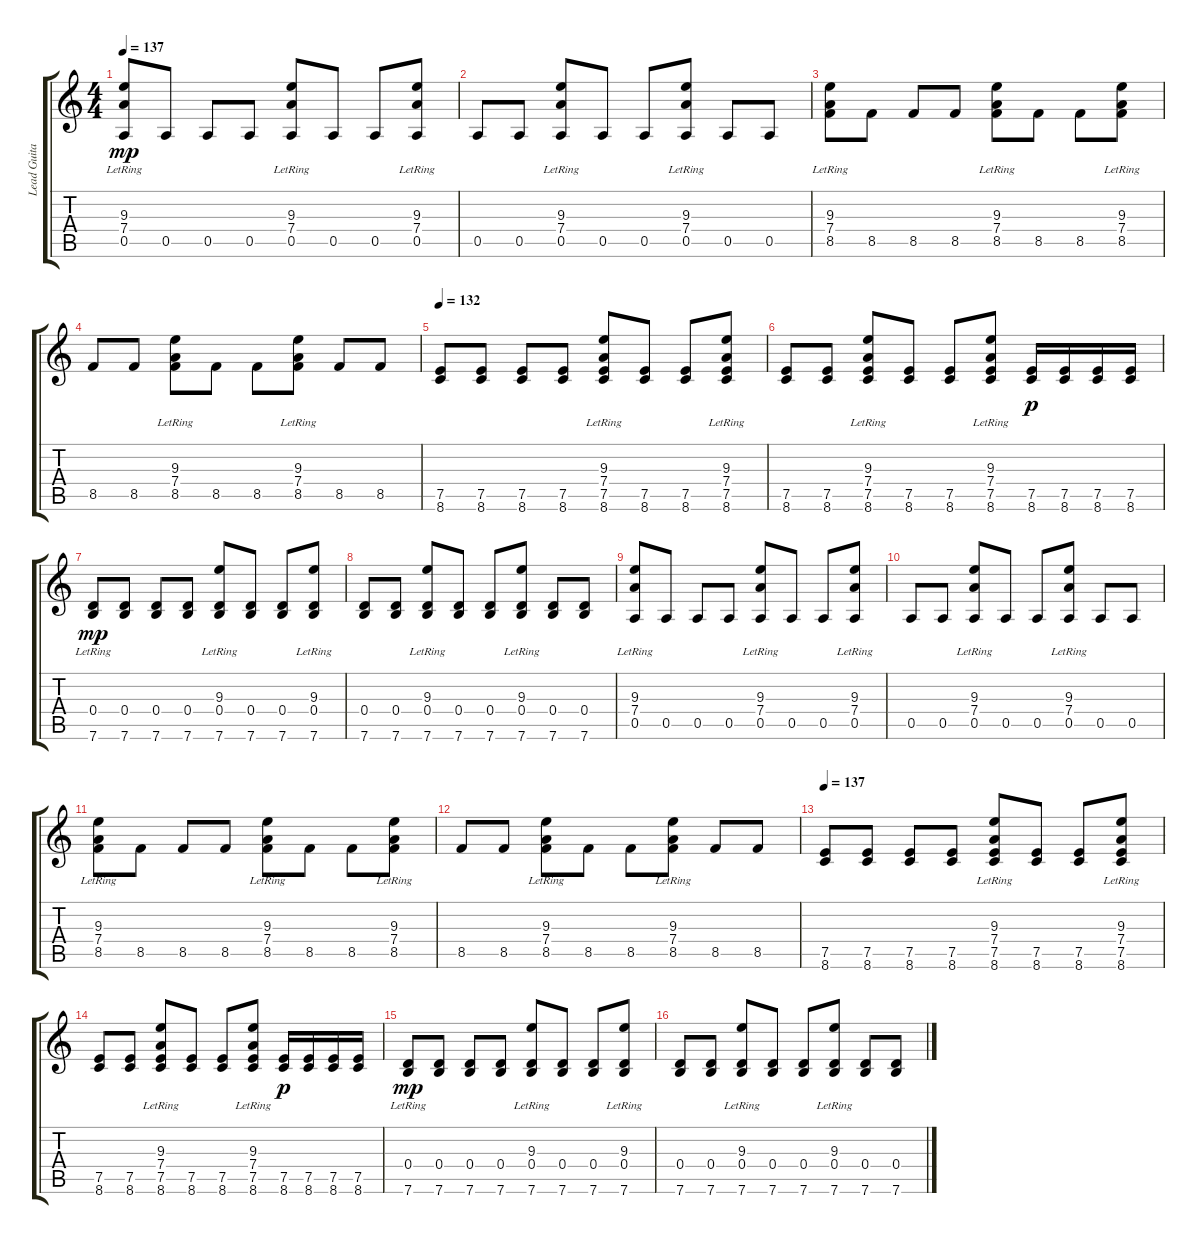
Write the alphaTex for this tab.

\track ("Lead Guitar (Chris)" "Lead Guita") {instrument electricguitarjazz}
\staff {score tabs}
\tuning (E4 B3 G3 D3 A2 E2) {hide}
\ts (4 4)
\tempo 137
\tempo 129
\tempo 137
\clef g2
\ks c
(9.3{lr} 7.4{lr} 0.5).8{dy mp instrument electricguitarjazz} 0.5.8 0.5.8 0.5.8 (9.3{lr} 7.4{lr} 0.5).8 0.5.8 0.5.8 (9.3{lr} 7.4{lr} 0.5).8 |
0.5.8 0.5.8 (9.3{lr} 7.4{lr} 0.5).8 0.5.8 0.5.8 (9.3{lr} 7.4{lr} 0.5).8 0.5.8 0.5.8 |
(9.3{lr} 7.4{lr} 8.5).8 8.5.8 8.5.8 8.5.8 (9.3{lr} 7.4 8.5).8 8.5.8 8.5.8 (9.3{lr} 7.4 8.5).8 |
8.5.8 8.5.8 (9.3{lr} 7.4 8.5).8 8.5.8 8.5.8 (9.3{lr} 7.4 8.5).8 8.5.8 8.5.8 |
\tempo 132
(7.5 8.6).8 (7.5 8.6).8 (7.5 8.6).8 (7.5 8.6).8 (9.3{lr} 7.4{lr} 7.5 8.6).8 (7.5 8.6).8 (7.5 8.6).8 (9.3{lr} 7.4{lr} 7.5 8.6).8 |
(7.5 8.6).8 (7.5 8.6).8 (9.3{lr} 7.4{lr} 7.5 8.6).8 (7.5 8.6).8 (7.5 8.6).8 (9.3{lr} 7.4{lr} 7.5 8.6).8 (7.5 8.6).16{dy p} (7.5 8.6).16 (7.5 8.6).16 (7.5 8.6).16 |
(0.4{lr} 7.6).8{dy mp} (0.4 7.6).8 (0.4 7.6).8 (0.4 7.6).8 (9.3{lr} 0.4{lr} 7.6).8 (0.4 7.6).8 (0.4 7.6).8 (9.3{lr} 0.4{lr} 7.6).8 |
(0.4 7.6).8 (0.4 7.6).8 (9.3{lr} 0.4{lr} 7.6).8 (0.4 7.6).8 (0.4 7.6).8 (9.3{lr} 0.4{lr} 7.6).8 (0.4 7.6).8 (0.4 7.6).8 |
(9.3{lr} 7.4{lr} 0.5).8 0.5.8 0.5.8 0.5.8 (9.3{lr} 7.4{lr} 0.5).8 0.5.8 0.5.8 (9.3{lr} 7.4{lr} 0.5).8 |
0.5.8 0.5.8 (9.3{lr} 7.4{lr} 0.5).8 0.5.8 0.5.8 (9.3{lr} 7.4{lr} 0.5).8 0.5.8 0.5.8 |
(9.3{lr} 7.4{lr} 8.5).8 8.5.8 8.5.8 8.5.8 (9.3{lr} 7.4 8.5).8 8.5.8 8.5.8 (9.3{lr} 7.4 8.5).8 |
8.5.8 8.5.8 (9.3{lr} 7.4 8.5).8 8.5.8 8.5.8 (9.3{lr} 7.4 8.5).8 8.5.8 8.5.8 |
\tempo 137
(7.5 8.6).8 (7.5 8.6).8 (7.5 8.6).8 (7.5 8.6).8 (9.3{lr} 7.4{lr} 7.5 8.6).8 (7.5 8.6).8 (7.5 8.6).8 (9.3{lr} 7.4{lr} 7.5 8.6).8 |
(7.5 8.6).8 (7.5 8.6).8 (9.3{lr} 7.4{lr} 7.5 8.6).8 (7.5 8.6).8 (7.5 8.6).8 (9.3{lr} 7.4{lr} 7.5 8.6).8 (7.5 8.6).16{dy p} (7.5 8.6).16 (7.5 8.6).16 (7.5 8.6).16 |
(0.4{lr} 7.6).8{dy mp} (0.4 7.6).8 (0.4 7.6).8 (0.4 7.6).8 (9.3{lr} 0.4{lr} 7.6).8 (0.4 7.6).8 (0.4 7.6).8 (9.3{lr} 0.4{lr} 7.6).8 |
(0.4 7.6).8 (0.4 7.6).8 (9.3{lr} 0.4{lr} 7.6).8 (0.4 7.6).8 (0.4 7.6).8 (9.3{lr} 0.4{lr} 7.6).8 (0.4 7.6).8 (0.4 7.6).8
